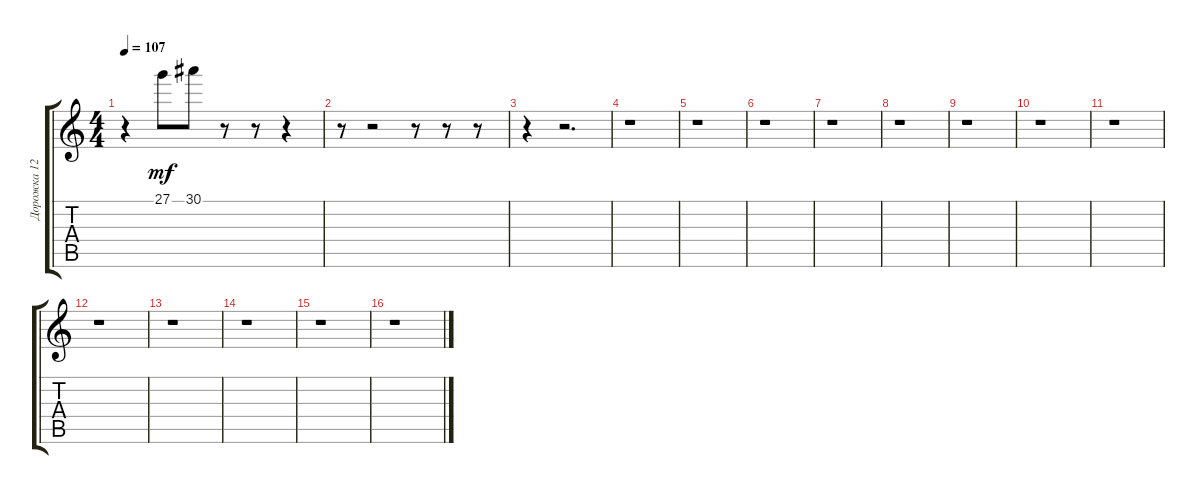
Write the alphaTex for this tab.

\track ("Дорожка 12" "Дорожка 12") {instrument celesta}
\staff {score tabs}
\tuning (E4 B3 G3 D3 A2 E2) {hide}
\ts (4 4)
\tempo 107
\clef g2
\ks c
r.4{dy mf} 27.1.8 30.1.8 r.8 r.8 r.4 |
r.8 r.2 r.8 r.8 r.8 |
r.4 r.2{d} |
r.1 |
r.1 |
r.1 |
r.1 |
r.1 |
r.1 |
r.1 |
r.1 |
r.1 |
r.1 |
r.1 |
r.1 |
r.1
